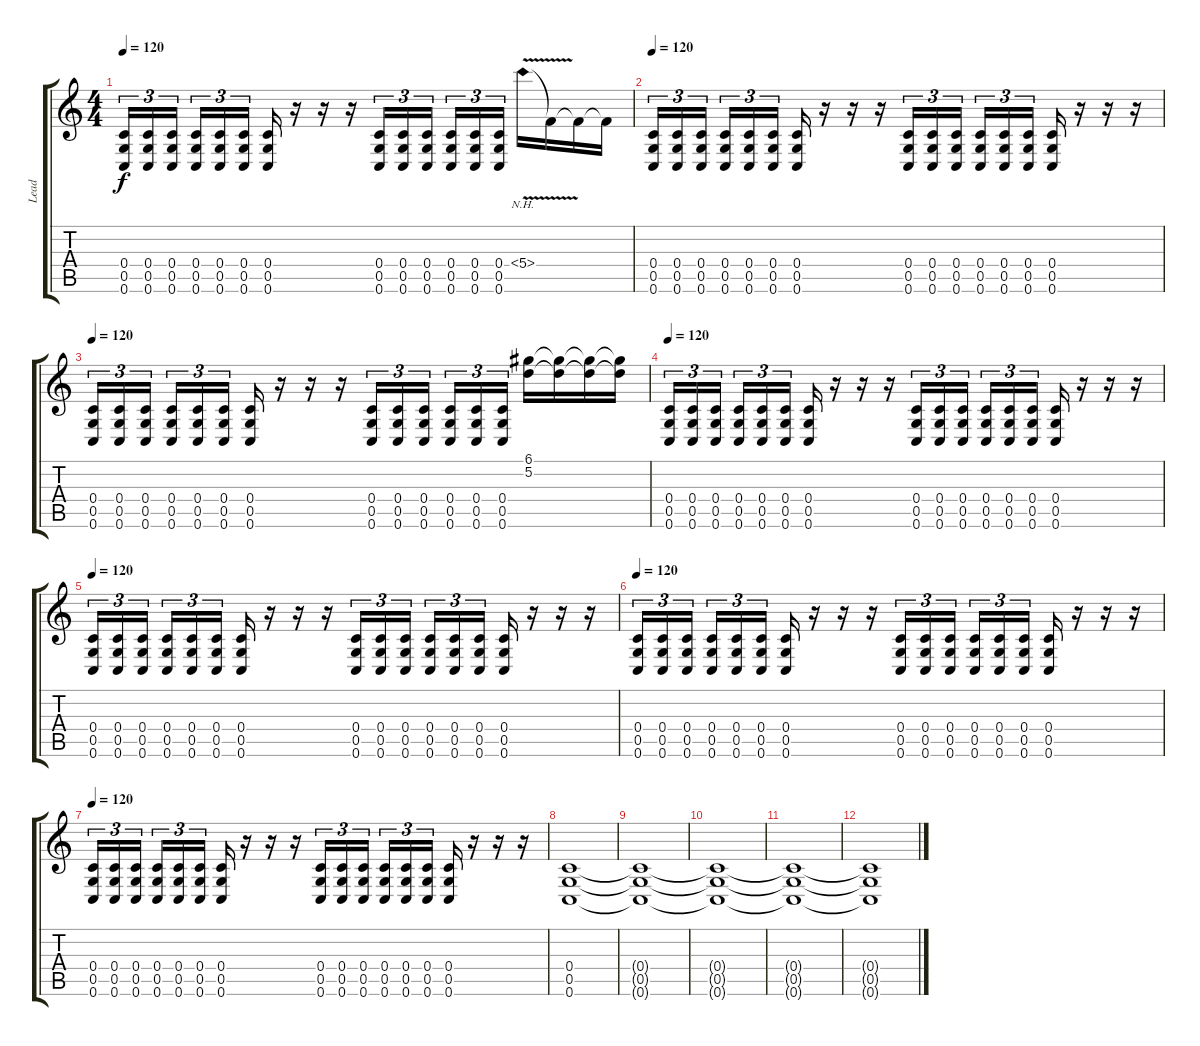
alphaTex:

\track ("Lead" "Lead") {instrument distortionguitar}
\staff {score tabs}
\tuning (D4 A3 F3 C3 G2 C2) {hide}
\ts (4 4)
\tempo 120
\clef g2
\ks c
(0.4 0.5 0.6).16{tu (3 2) dy f} (0.4 0.5 0.6).16{tu (3 2)} (0.4 0.5 0.6).16{tu (3 2)} (0.4 0.5 0.6).16{tu (3 2)} (0.4 0.5 0.6).16{tu (3 2)} (0.4 0.5 0.6).16{tu (3 2)} (0.4 0.5 0.6).16 r.16 r.16 r.16 (0.4 0.5 0.6).16{tu (3 2)} (0.4 0.5 0.6).16{tu (3 2)} (0.4 0.5 0.6).16{tu (3 2)} (0.4 0.5 0.6).16{tu (3 2)} (0.4 0.5 0.6).16{tu (3 2)} (0.4 0.5 0.6).16{tu (3 2)} 5.4{nh v}.16 5.4{t}.16 5.4{t}.16 5.4{t}.16 |
\tempo 120
(0.4 0.5 0.6).16{tu (3 2)} (0.4 0.5 0.6).16{tu (3 2)} (0.4 0.5 0.6).16{tu (3 2)} (0.4 0.5 0.6).16{tu (3 2)} (0.4 0.5 0.6).16{tu (3 2)} (0.4 0.5 0.6).16{tu (3 2)} (0.4 0.5 0.6).16 r.16 r.16 r.16 (0.4 0.5 0.6).16{tu (3 2)} (0.4 0.5 0.6).16{tu (3 2)} (0.4 0.5 0.6).16{tu (3 2)} (0.4 0.5 0.6).16{tu (3 2)} (0.4 0.5 0.6).16{tu (3 2)} (0.4 0.5 0.6).16{tu (3 2)} (0.4 0.5 0.6).16 r.16 r.16 r.16 |
\tempo 120
(0.4 0.5 0.6).16{tu (3 2)} (0.4 0.5 0.6).16{tu (3 2)} (0.4 0.5 0.6).16{tu (3 2)} (0.4 0.5 0.6).16{tu (3 2)} (0.4 0.5 0.6).16{tu (3 2)} (0.4 0.5 0.6).16{tu (3 2)} (0.4 0.5 0.6).16 r.16 r.16 r.16 (0.4 0.5 0.6).16{tu (3 2)} (0.4 0.5 0.6).16{tu (3 2)} (0.4 0.5 0.6).16{tu (3 2)} (0.4 0.5 0.6).16{tu (3 2)} (0.4 0.5 0.6).16{tu (3 2)} (0.4 0.5 0.6).16{tu (3 2)} (6.1 5.2).16 (6.1{t} 5.2{t}).16 (6.1{t} 5.2{t}).16 (6.1{t} 5.2{t}).16 |
\tempo 120
(0.4 0.5 0.6).16{tu (3 2)} (0.4 0.5 0.6).16{tu (3 2)} (0.4 0.5 0.6).16{tu (3 2)} (0.4 0.5 0.6).16{tu (3 2)} (0.4 0.5 0.6).16{tu (3 2)} (0.4 0.5 0.6).16{tu (3 2)} (0.4 0.5 0.6).16 r.16 r.16 r.16 (0.4 0.5 0.6).16{tu (3 2)} (0.4 0.5 0.6).16{tu (3 2)} (0.4 0.5 0.6).16{tu (3 2)} (0.4 0.5 0.6).16{tu (3 2)} (0.4 0.5 0.6).16{tu (3 2)} (0.4 0.5 0.6).16{tu (3 2)} (0.4 0.5 0.6).16 r.16 r.16 r.16 |
\tempo 120
(0.4 0.5 0.6).16{tu (3 2)} (0.4 0.5 0.6).16{tu (3 2)} (0.4 0.5 0.6).16{tu (3 2)} (0.4 0.5 0.6).16{tu (3 2)} (0.4 0.5 0.6).16{tu (3 2)} (0.4 0.5 0.6).16{tu (3 2)} (0.4 0.5 0.6).16 r.16 r.16 r.16 (0.4 0.5 0.6).16{tu (3 2)} (0.4 0.5 0.6).16{tu (3 2)} (0.4 0.5 0.6).16{tu (3 2)} (0.4 0.5 0.6).16{tu (3 2)} (0.4 0.5 0.6).16{tu (3 2)} (0.4 0.5 0.6).16{tu (3 2)} (0.4 0.5 0.6).16 r.16 r.16 r.16 |
\tempo 120
(0.4 0.5 0.6).16{tu (3 2)} (0.4 0.5 0.6).16{tu (3 2)} (0.4 0.5 0.6).16{tu (3 2)} (0.4 0.5 0.6).16{tu (3 2)} (0.4 0.5 0.6).16{tu (3 2)} (0.4 0.5 0.6).16{tu (3 2)} (0.4 0.5 0.6).16 r.16 r.16 r.16 (0.4 0.5 0.6).16{tu (3 2)} (0.4 0.5 0.6).16{tu (3 2)} (0.4 0.5 0.6).16{tu (3 2)} (0.4 0.5 0.6).16{tu (3 2)} (0.4 0.5 0.6).16{tu (3 2)} (0.4 0.5 0.6).16{tu (3 2)} (0.4 0.5 0.6).16 r.16 r.16 r.16 |
\tempo 120
(0.4 0.5 0.6).16{tu (3 2)} (0.4 0.5 0.6).16{tu (3 2)} (0.4 0.5 0.6).16{tu (3 2)} (0.4 0.5 0.6).16{tu (3 2)} (0.4 0.5 0.6).16{tu (3 2)} (0.4 0.5 0.6).16{tu (3 2)} (0.4 0.5 0.6).16 r.16 r.16 r.16 (0.4 0.5 0.6).16{tu (3 2)} (0.4 0.5 0.6).16{tu (3 2)} (0.4 0.5 0.6).16{tu (3 2)} (0.4 0.5 0.6).16{tu (3 2)} (0.4 0.5 0.6).16{tu (3 2)} (0.4 0.5 0.6).16{tu (3 2)} (0.4 0.5 0.6).16 r.16 r.16 r.16 |
(0.4 0.5 0.6).1 |
(0.4{t} 0.5{t} 0.6{t}).1 |
(0.4{t} 0.5{t} 0.6{t}).1 |
(0.4{t} 0.5{t} 0.6{t}).1 |
(0.4{t} 0.5{t} 0.6{t}).1
